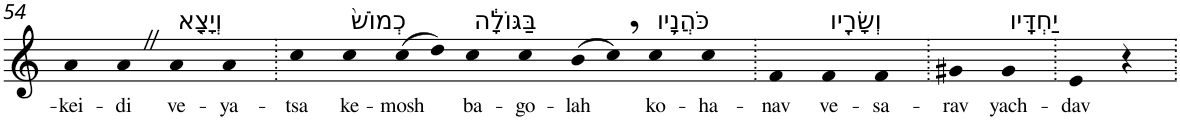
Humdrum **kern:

**kern	**text
*part1	*part1
*staff1	*staff1
*I"Piano	*
*I'Pno	*
!!LO:PB:g=z
*clefG2	*
*k[]	*
=54	=54
!	!LO:LY:b
4a	-kei-
!	!LO:LY:b
4aZ	-di
!LO:TX:a:t=וְיָצָ֤א	!
!	!LO:LY:b
4a	ve-
!	!LO:LY:b
4a	-ya-
=55.	=55.
!	!LO:LY:b
4cc	-tsa
!LO:TX:a:t=כְמוֹשׁ֙	!
!	!LO:LY:b
4cc	ke-
!	!LO:LY:b
(>8cc	-mosh
8dd)	.
!LO:TX:a:t=בַּגּוֹלָ֔ה	!
!	!LO:LY:b
4cc	ba-
!	!LO:LY:b
4cc	-go-
!	!LO:LY:b
(>8b	-lah
8cc,)	.
!LO:TX:a:t=כֹּהֲנָ֥יו	!
!	!LO:LY:b
4cc	ko-
!	!LO:LY:b
4cc	-ha-
=56.	=56.
!	!LO:LY:b
4f	-nav
!LO:TX:a:t=וְשָׂרָ֖יו	!
!	!LO:LY:b
4f	ve-
!	!LO:LY:b
4f	-sa-
=57.	=57.
!	!LO:LY:b
4g#X	-rav
!LO:TX:a:t=יַחְדָּֽיו	!
!	!LO:LY:b
4g#	yach-
=58.	=58.
!	!LO:LY:b
4e	-dav
4r	.
=.	=.
*-	*-
